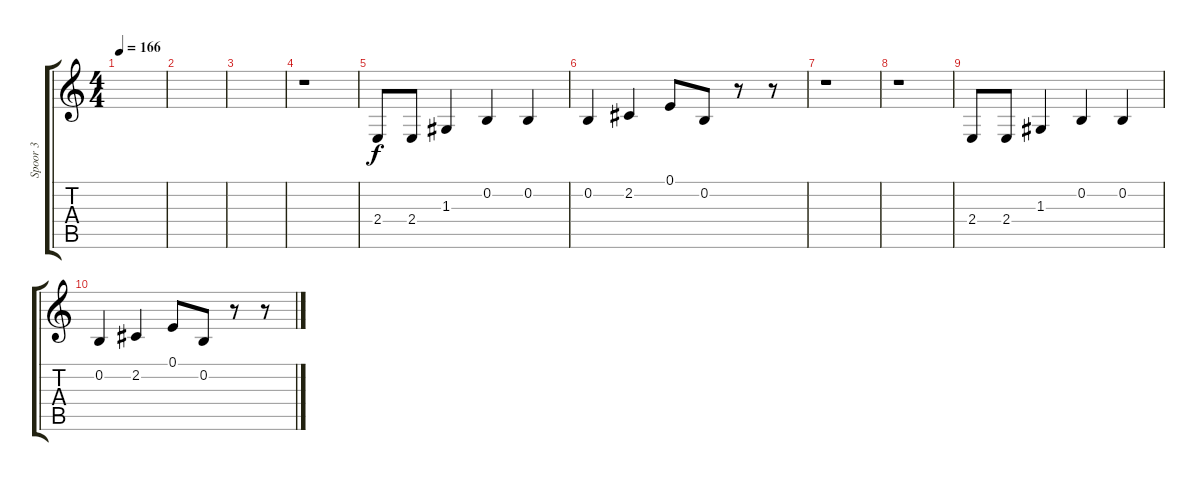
\track ("Spoor 3" "Spoor 3") {instrument viola}
\staff {score tabs}
\tuning (E4 B3 G3 D3 A2 E2) {hide}
\ts (4 4)
\tempo 166
\clef g2
\ks c
|
|
|
r.1 |
2.4.8 2.4.8 1.3.4 0.2.4 0.2.4 |
0.2.4 2.2.4 0.1.8 0.2.8 r.8 r.8 |
r.1 |
r.1 |
2.4.8 2.4.8 1.3.4 0.2.4 0.2.4 |
0.2.4 2.2.4 0.1.8 0.2.8 r.8 r.8
